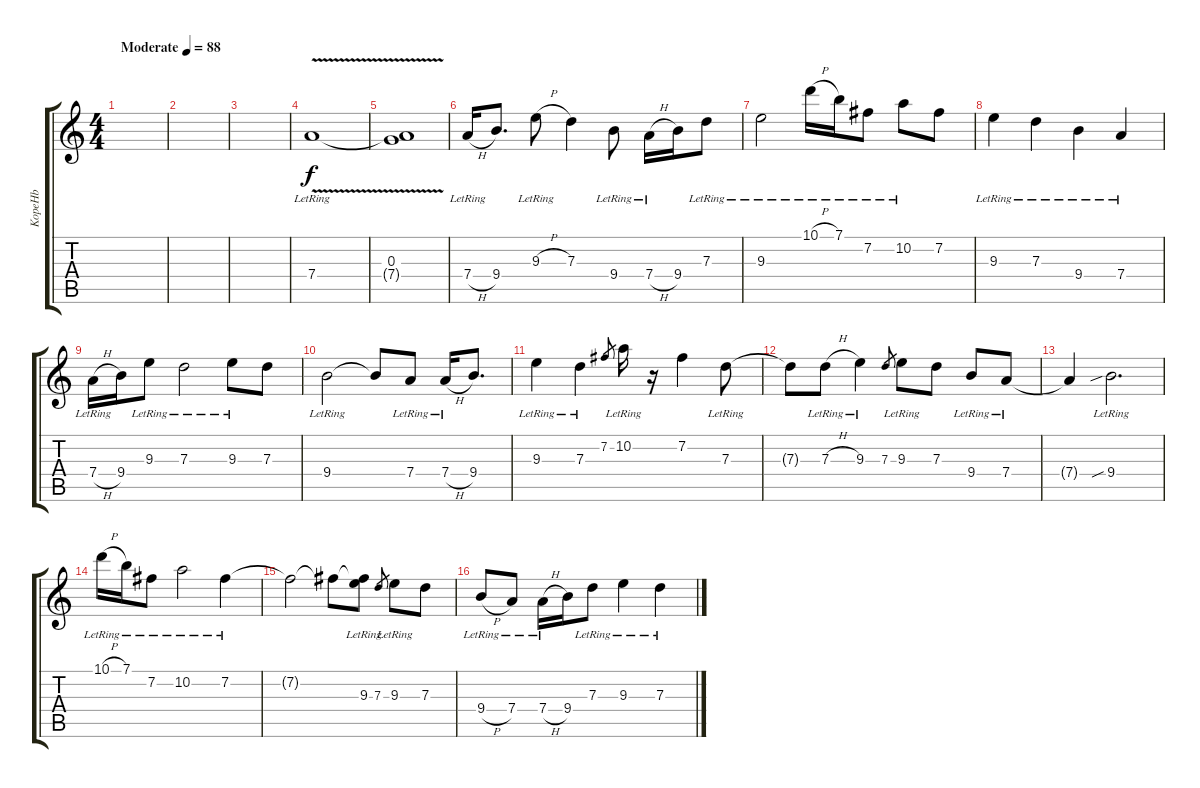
\track ("KopeHb" "KopeHb") {instrument electricguitarclean}
\staff {score tabs}
\tuning (E4 B3 G3 D3 A2 E2) {hide}
\ts (4 4)
\tempo (88 "Moderate")
\clef g2
\ks c
|
|
|
7.4{v lr}.1 |
(0.3 7.4{t}).1 |
7.4{h lr}.16 9.4.8{d} 9.3{h lr}.8 7.3.4 9.4{lr}.8 7.4{h lr}.16 9.4.16 7.3{lr}.8 |
9.3{lr}.2 10.1{h lr}.16 7.1{lr}.16 7.2{lr}.8 10.2{lr}.8 7.2.8 |
9.3{lr}.4 7.3{lr}.4 9.4{lr}.4 7.4{lr}.4 |
7.4{h lr}.16 9.4.16 9.3{lr}.8 7.3{lr}.2 9.3{lr}.8 7.3.8 |
9.4{lr}.2 9.4{t}.8 7.4{lr}.8 7.4{h lr}.16 9.4.8{d} |
9.3{lr}.4 7.3{lr}.4 7.2.8{gr} 10.2{lr}.16 r.16 7.2.4 7.3{lr}.8 |
7.3{t}.8 7.3{h lr}.8 9.3{lr}.4 7.3.8{gr} 9.3{lr}.8 7.3.8 9.4{lr}.8 7.4{lr}.8 |
7.4{t}.4 9.4{sib lr}.2{d} |
10.1{h lr}.16 7.1{lr}.16 7.2{lr}.8 10.2{lr}.2 7.2{lr}.4 |
7.2{t}.2 7.2{t}.8 (7.2{t} 9.3{lr}).8 7.3.8{gr} 9.3{lr}.8 7.3.8 |
9.4{h lr}.8 7.4{lr}.8 7.4{h lr}.16 9.4.16 7.3{lr}.8 9.3{lr}.4 7.3{lr}.4
